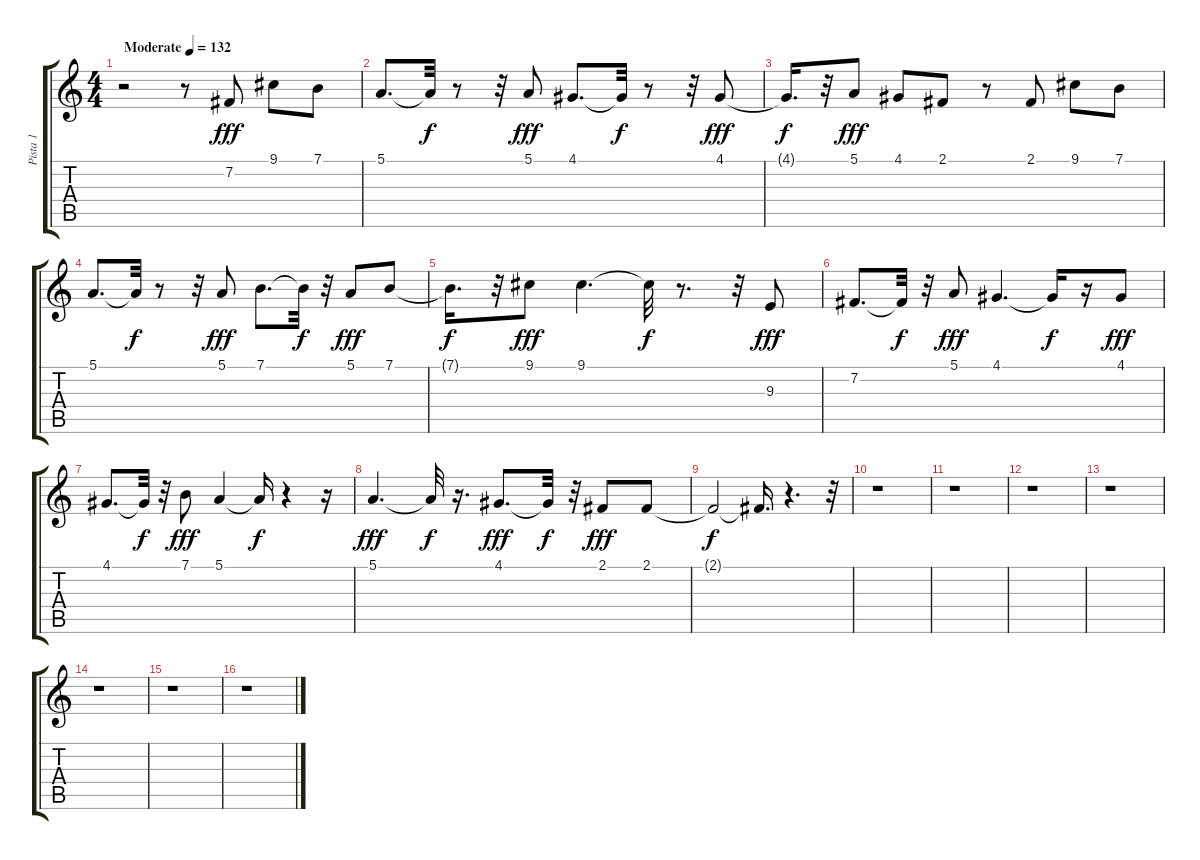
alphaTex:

\track ("Pista 1" "Pista 1") {instrument flute}
\staff {score tabs}
\tuning (E4 B3 G3 D3 A2 E2) {hide}
\ts (4 4)
\tempo (132 "Moderate")
\clef g2
\ks c
r.2{dy fff instrument flute} r.8 7.2.8 9.1.8 7.1.8 |
5.1.8{d} 5.1{t}.32{dy f} r.8 r.32 5.1.8{dy fff} 4.1.8{d} 4.1{t}.32{dy f} r.8 r.32 4.1.8{dy fff} |
4.1{t}.16{d dy f} r.32 5.1.8{dy fff} 4.1.8 2.1.8 r.8 2.1.8 9.1.8 7.1.8 |
5.1.8{d} 5.1{t}.32{dy f} r.8 r.32 5.1.8{dy fff} 7.1.8{d} 7.1{t}.32{dy f} r.32 5.1.8{dy fff} 7.1.8 |
7.1{t}.16{d dy f} r.32 9.1.8{dy fff} 9.1.4{d} 9.1{t}.32{dy f} r.8{d} r.32 9.3.8{dy fff} |
7.2.8{d} 7.2{t}.32{dy f} r.32 5.1.8{dy fff} 4.1.4{d} 4.1{t}.16{dy f} r.16 4.1.8{dy fff} |
4.1.8{d} 4.1{t}.32{dy f} r.32 7.1.8{dy fff} 5.1.4 5.1{t}.16{dy f} r.4 r.16 |
5.1.4{d dy fff} 5.1{t}.32{dy f} r.16{d} 4.1.8{d dy fff} 4.1{t}.32{dy f} r.32 2.1.8{dy fff} 2.1.8 |
2.1{t}.2{dy f} 2.1{t}.16{d} r.4{d} r.32 |
r.1 |
r.1 |
r.1 |
r.1 |
r.1 |
r.1 |
r.1
